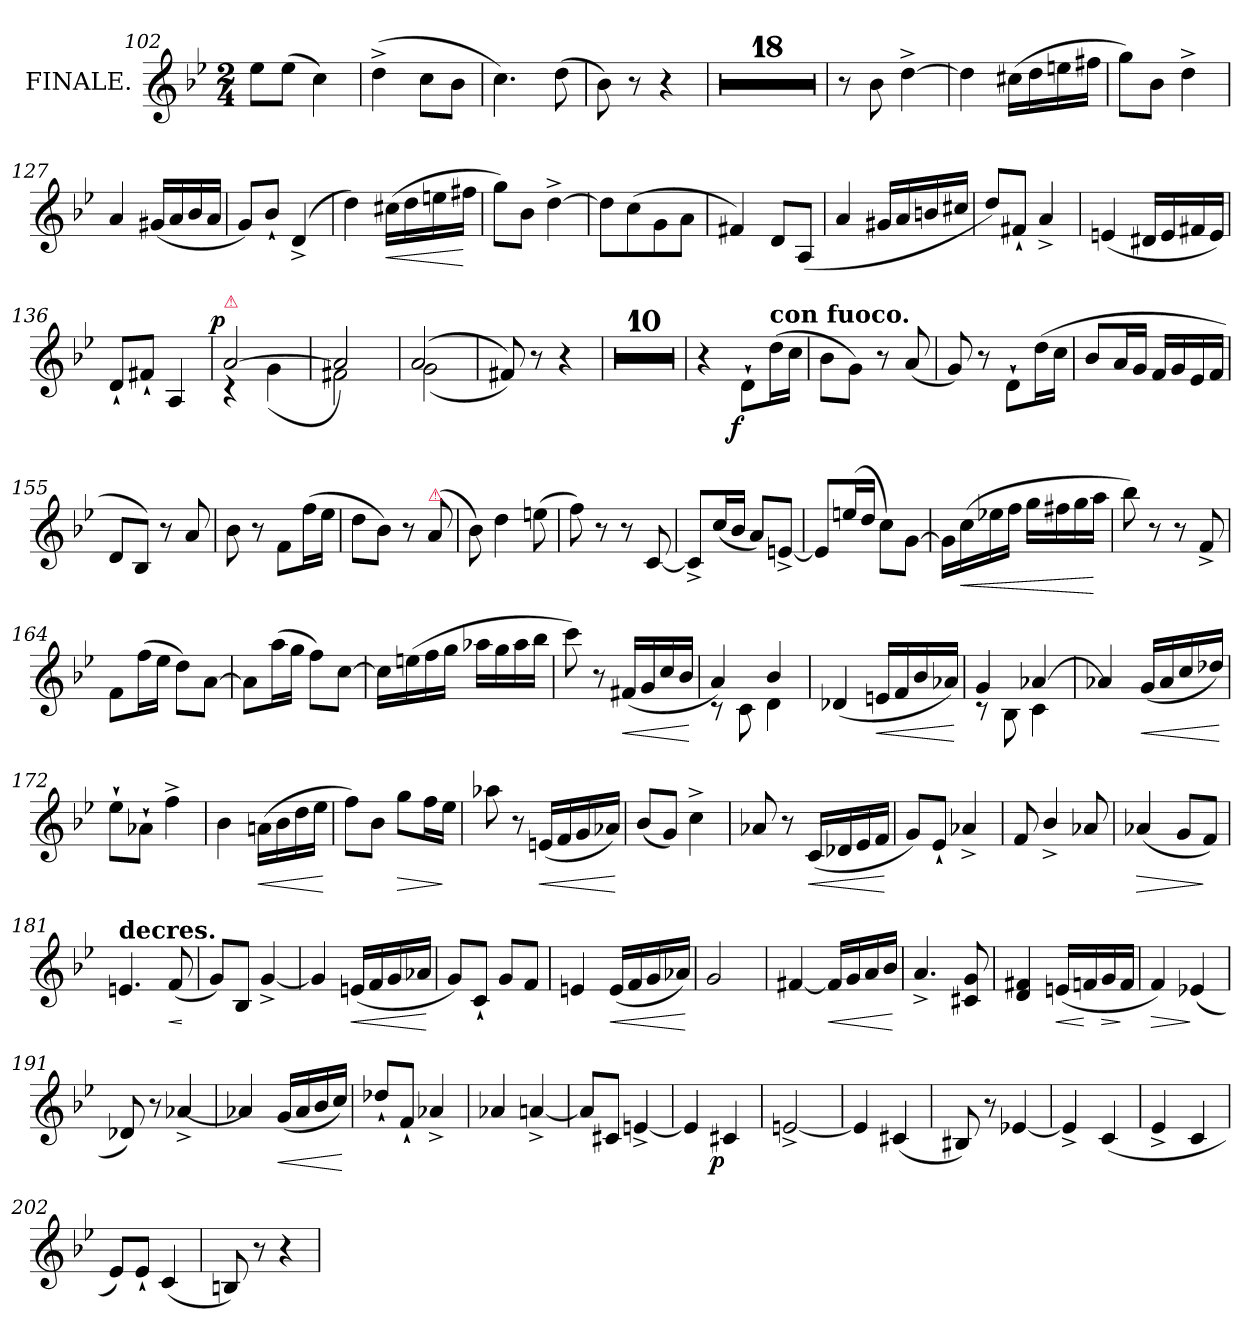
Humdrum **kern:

**kern	**dynam
*part1	*part1
*staff1	*staff1
*I"FINALE.	*
*clefG2	*
*k[b-e-]	*
*g:	*
*M2/4	*
=102	=102
8ee-L	.
(>8ee-J	.
4cc)	.
=103	=103
(>4dd^<	.
8ccL	.
8b-J	.
=104	=104
4.cc)	.
(>8dd	.
=105	=105
8b-)	.
8r	.
4r	.
=106	=106
2rdd	.
=107	=107
2rdd	.
=108	=108
2rdd	.
=109	=109
2rdd	.
=110	=110
2rdd	.
=111	=111
2rdd	.
=112	=112
2rdd	.
=113	=113
2rdd	.
=114	=114
2rdd	.
=115	=115
2rdd	.
=116	=116
2rdd	.
=117	=117
2rdd	.
=118	=118
2rdd	.
=119	=119
2rdd	.
=120	=120
2rdd	.
=121	=121
2rdd	.
=122	=122
2rdd	.
=123	=123
2rdd	.
=124	=124
8r	.
8b-	.
[4dd^<	.
=125	=125
4dd]	.
(>16cc#XLL	.
16dd	.
16een	.
16ff#XJJ	.
=126	=126
8ggL)	.
8b-J	.
4dd^<	.
=127	=127
4a	.
(<16g#XLL	.
16a	.
16b-	.
16aJJ	.
=128	=128
8gL)	.
8b-`<J	.
(<4d^<	.
=129	=129
4dd)	.
!	!LO:HP:b
(>16cc#XLL	<
16dd	.
16een	.
16ff#XJJ	[
=130	=130
8ggL)	.
8b-J	.
[4dd^<	.
=131	=131
8ddL]	.
(>8cc	.
8g	.
8aJ	.
=132	=132
4f#X/)	.
8dL	.
(<8AJ	.
=133	=133
4a	.
16g#XLL	.
16a	.
16bn	.
16cc#XJJ	.
=134	=134
8ddL)	.
8f#X`<J	.
4a^<	.
=135	=135
(<4en	.
16d#XLL	.
16e	.
16f#X	.
16eJJ)	.
=136	=136
8d`<L	.
8f#X`<J	.
4A	.
=137	=137
*^	*
!LO:TX:a:color=crimson:t=⚠	!	!
!	!	!LO:DY:a:rj
[2a	4rc	p
.	(<4g	.
=138	=138	=138
2a])	2f#X	.
=139	=139	=139
(>2a/	(<2g	.
*v	*v	*
=140	=140
8f#X))	.
8r	.
4r	.
=141	=141
2rdd	.
=142	=142
2rdd	.
=143	=143
2rdd	.
=144	=144
2rdd	.
=145	=145
2rdd	.
=146	=146
2rdd	.
=147	=147
2rdd	.
=148	=148
2rdd	.
=149	=149
2rdd	.
=150	=150
2rdd	.
=151	=151
4r	.
!	!LO:DY:rj
8d`>\L	f
!LO:TX:a:B:t=con fuoco.	!
(>16ddL	.
16ccJJ	.
=152	=152
8b-\L	.
8gJ)	.
8r	.
(<8a	.
=153	=153
8g)	.
8r	.
8d`>\L	.
(>16ddL	.
16ccJJ	.
=154	=154
8b-L	.
16aL	.
16gJJ	.
16fLL	.
16g	.
16e-	.
16fJJ	.
=155	=155
8dL	.
8B-J)	.
8r	.
8a	.
=156	=156
8b-	.
8r	.
8f\L	.
(>16ffL	.
16ee-JJ	.
=157	=157
8ddL	.
8b-J)	.
8r	.
!LO:TX:a:color=crimson:t=⚠	!
(<8a	.
=158	=158
8b-)	.
4dd	.
(>8een	.
=159	=159
8ff)	.
8r	.
8r	.
[8c/	.
=160	=160
8c^<L]	.
(<16ccL	.
16b-JJ	.
8aL)	.
[8en^<J	.
=161	=161
8enL]	.
(>16eenL	.
16ddJJ	.
8cc\L)	.
[8gJ	.
=162	=162
16gLL]	.
!	!LO:HP:b
(>16cc	<
16ee-X	.
16ffJJ	.
16ggLL	.
16ff#X	.
16gg	.
16aaJJ	[
=163	=163
8bb-)	.
8r	.
8r	.
8f^<	.
=164	=164
8fL	.
(>16ffL	.
16ee-JJ	.
8ddL)	.
[8aJ	.
=165	=165
8aL]	.
(>16aaL	.
16ggJJ	.
8ffL)	.
[8ccJ	.
=166	=166
16ccLL]	.
(>16een	.
16ff	.
16ggJJ	.
16aa-XLL	.
16gg	.
16aa-	.
16bb-JJ	.
=167	=167
8ccc)	.
8r	.
!	!LO:HP:b
(<16f#XLL	<
16g	.
16cc	.
16b-JJ	.
.	[
=168	=168
*^	*
4a)	8rc	.
.	8c	.
4b-	4d	.
*v	*v	*
=169	=169
(<4d-X	.
!	!LO:HP:b
16enLL	<
16f	.
16b-	.
16a-XJJ)	.
.	[
=170	=170
*^	*
4g	8rc	.
.	8B-	.
[4a-X	4c	.
*v	*v	*
=171	=171
4a-X]	.
!	!LO:HP:b
(<16g/LL	<
16a-	.
16cc	.
16dd-XJJ)	.
.	[
=172	=172
8ee-`>L	.
8a-X`>J	.
4ff^<	.
=173	=173
4b-	.
!	!LO:HP:b
(>16anLL	<
16b-	.
16dd	.
16ee-JJ	.
.	[
=174	=174
8ffL)	.
8b-J	.
!	!LO:HP:b
8ggL	>
16ffL	.
16ee-JJ	]
=175	=175
8aa-X	.
8r	.
!	!LO:HP:b
(<16enLL	<
16f	.
16g	.
16a-XJJ)	.
.	[
=176	=176
(<8b-L	.
8gJ)	.
4cc^<	.
=177	=177
8a-X/	.
8r	.
!	!LO:HP:b
(<16cLL	<
16d-X	.
16e-	.
16fJJ	.
.	[
=178	=178
8gL)	.
8e-`<J	.
4a-X^<	.
=179	=179
8f	.
4b-^</	.
8a-X	.
=180	=180
!	!LO:HP:b
(<4a-X	>
8gL	.
8fJ)	]
=181	=181
!LO:TX:a:B:t=decres.	!
4.en	.
!	!LO:HP:b
(<8f	<
.	[
=182	=182
8gL)	.
8B-J	.
[4g^<	.
=183	=183
4g]	.
!	!LO:HP:b
(<16enLL	<
16f	.
16g	.
16a-XJJ	.
.	[
=184	=184
8gL)	.
8c`>J	.
8gL	.
8fJ	.
=185	=185
4en	.
!	!LO:HP:b
(<16eLL	<
16f	.
16g	.
16a-XJJ)	.
.	[
=186	=186
2g	.
=187	=187
[4f#X	.
!	!LO:HP:b
16f#LL]	<
16g	.
16a	.
16b-JJ	.
.	[
=188	=188
4.a^<	.
8c#X 8g	.
=189	=189
4d 4f#X	.
!	!LO:HP:b
(<16enLL	<
16fn	[
!	!LO:HP:b
16g	>
16fJJ	]
=190	=190
!	!LO:HP:b
4f)	>
(<4e-X	]
=191	=191
8d-X)	.
8r	.
[4a-X^<	.
=192	=192
4a-X]	.
!	!LO:HP:b
(<16gLL	<
16a-	.
16b-	.
16ccJJ)	.
.	[
=193	=193
8dd-X`<L	.
8f`<J	.
4a-X^<	.
=194	=194
4a-X	.
[4an^<	.
=195	=195
8aL]	.
8c#XJ	.
[4en^<	.
=196	=196
4en]	.
!	!LO:DY:rj
4c#X	p
=197	=197
[2en^	.
=198	=198
4en]	.
(<4c#X	.
=199	=199
8B#X)	.
8r	.
[4e-X	.
=200	=200
4e-^>]	.
(<4c	.
=201	=201
4e-^>	.
4c	.
=202	=202
8e-L)	.
8e-`J	.
(<4c	.
=203	=203
8Bn)	.
8r	.
4r	.
=	=
*-	*-
